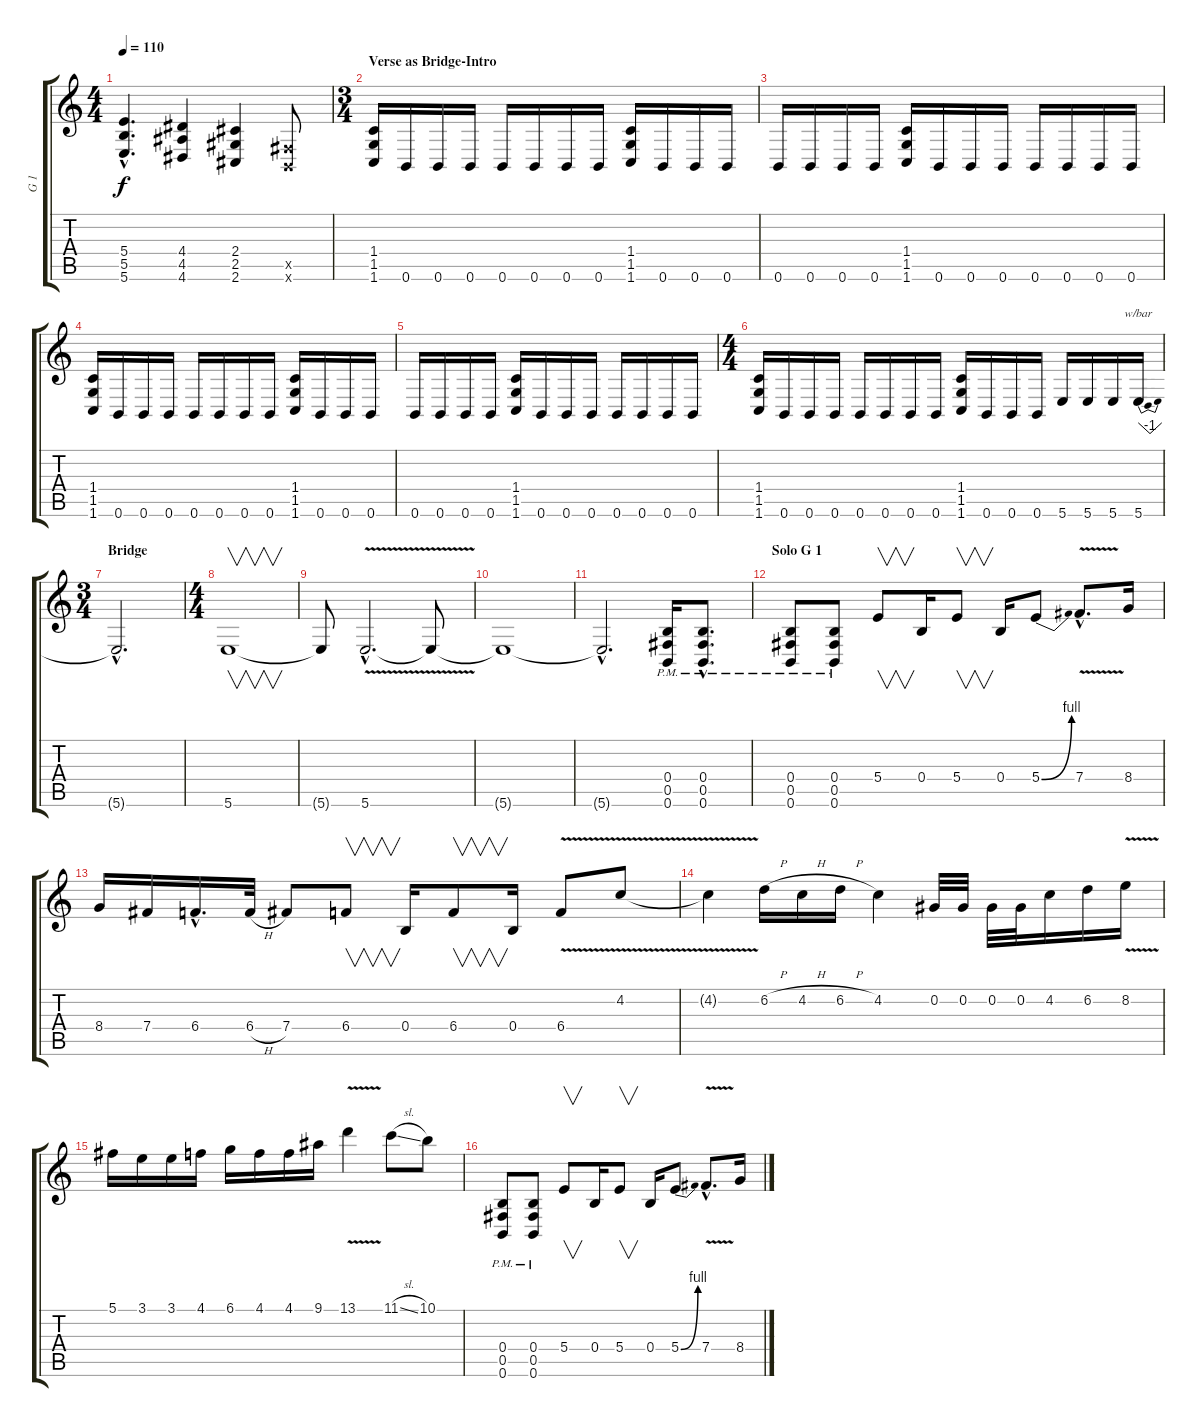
\track ("G 1" "G 1") {instrument distortionguitar}
\staff {score tabs}
\tuning (Db4 Ab3 E3 B2 Gb2 B1) {hide}
\ts (4 4)
\tempo 110
\clef g2
\ks c
(5.4{hac} 5.5{hac} 5.6{hac}).4{d dy f} (4.4 4.5 4.6).4 (2.4 2.5 2.6).4 (0.5{x} 0.6{x}).8 |
\ts (3 4)
\section ("" "Verse as Bridge-Intro")
(1.4 1.5 1.6).16 0.6.16 0.6.16 0.6.16 0.6.16 0.6.16 0.6.16 0.6.16 (1.4 1.5 1.6).16 0.6.16 0.6.16 0.6.16 |
0.6.16 0.6.16 0.6.16 0.6.16 (1.4 1.5 1.6).16 0.6.16 0.6.16 0.6.16 0.6.16 0.6.16 0.6.16 0.6.16 |
(1.4 1.5 1.6).16 0.6.16 0.6.16 0.6.16 0.6.16 0.6.16 0.6.16 0.6.16 (1.4 1.5 1.6).16 0.6.16 0.6.16 0.6.16 |
0.6.16 0.6.16 0.6.16 0.6.16 (1.4 1.5 1.6).16 0.6.16 0.6.16 0.6.16 0.6.16 0.6.16 0.6.16 0.6.16 |
\ts (4 4)
(1.4 1.5 1.6).16 0.6.16 0.6.16 0.6.16 0.6.16 0.6.16 0.6.16 0.6.16 (1.4 1.5 1.6).16 0.6.16 0.6.16 0.6.16 5.6.16 5.6.16 5.6.16 5.6.16{tbe (dip default 0 0 30 -4 60 0)} |
\ts (3 4)
\section ("" "Bridge")
5.6{hac t}.2{d} |
\ts (4 4)
5.6.1{v volume 0} |
5.6{t}.8 5.6{v hac}.2{d} 5.6{t}.8 |
5.6{t}.1 |
5.6{hac t}.2{d} (0.4{pm} 0.5{pm} 0.6{pm}).16{volume 12 balance 8} (0.4{hac pm} 0.5{hac pm} 0.6{hac pm}).8{d} |
\section ("" "Solo G 1")
(0.4{pm} 0.5{pm} 0.6{pm}).8 (0.4{pm} 0.5{pm} 0.6{pm}).8 5.4.8{v} 0.4.16 5.4.8{v} 0.4.16 5.4{be (bend 0 0 60 4)}.8 7.4{v hac}.8{d} 8.4.16 |
8.4.16 7.4.16 6.4{hac}.16{d} 6.4{h}.32 7.4.8 6.4.8{v} 0.4.16 6.4.8{v} 0.4.16 6.4{v}.8 4.2{v}.8 |
4.2{t}.4 6.2{h}.16 4.2{h}.16 6.2{h}.16 4.2.4 0.2.32 0.2.32 0.2.32 0.2.32 4.2.16 6.2.16 8.2{v}.16 |
5.1.16 3.1.16 3.1.16 4.1.16 6.1.16 4.1.16 4.1.16 9.1.16 13.1{v}.4 11.1{sl}.8 10.1.8 |
(0.4{pm} 0.5{pm} 0.6{pm}).8 (0.4{pm} 0.5{pm} 0.6{pm}).8 5.4.8{v} 0.4.16 5.4.8{v} 0.4.16 5.4{be (bend 0 0 60 4)}.8 7.4{v hac}.8{d} 8.4.16
